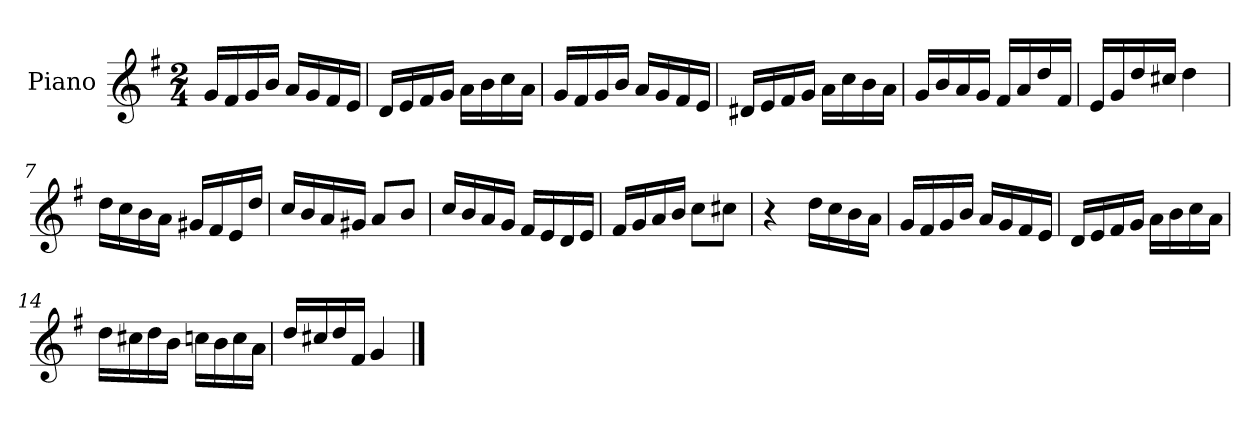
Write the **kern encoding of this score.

**kern
*part1
*staff1
*I"Piano
*I'Pno
*clefG2
*k[f#]
*M2/4
=1
16g/LL
16f#/
16g/
16b/JJ
16a/LL
16g/
16f#/
16e/JJ
=2
16d/LL
16e/
16f#/
16g/JJ
16a\LL
16b\
16cc\
16a\JJ
=3
16g/LL
16f#/
16g/
16b/JJ
16a/LL
16g/
16f#/
16e/JJ
=4
16d#X/LL
16e/
16f#/
16g/JJ
16a\LL
16cc\
16b\
16a\JJ
=5
16g/LL
16b/
16a/
16g/JJ
16f#/LL
16a/
16dd/
16f#/JJ
=6
16e/LL
16g/
16dd/
16cc#X/JJ
4dd\
=7
16dd\LL
16cc\
16b\
16a\JJ
16g#X/LL
16f#/
16e/
16dd/JJ
=8
16cc/LL
16b/
16a/
16g#X/JJ
8a/L
8b/J
=9
16cc/LL
16b/
16a/
16g/JJ
16f#/LL
16e/
16d/
16e/JJ
=10
16f#/LL
16g/
16a/
16b/JJ
8cc\L
8cc#X\J
=11
4r
16dd\LL
16cc\
16b\
16a\JJ
=12
16g/LL
16f#/
16g/
16b/JJ
16a/LL
16g/
16f#/
16e/JJ
=13
16d/LL
16e/
16f#/
16g/JJ
16a\LL
16b\
16cc\
16a\JJ
=14
16dd\LL
16cc#X\
16dd\
16b\JJ
16ccn\LL
16b\
16cc\
16a\JJ
=15
16dd/LL
16cc#X/
16dd/
16f#/JJ
4g/
==
*-
